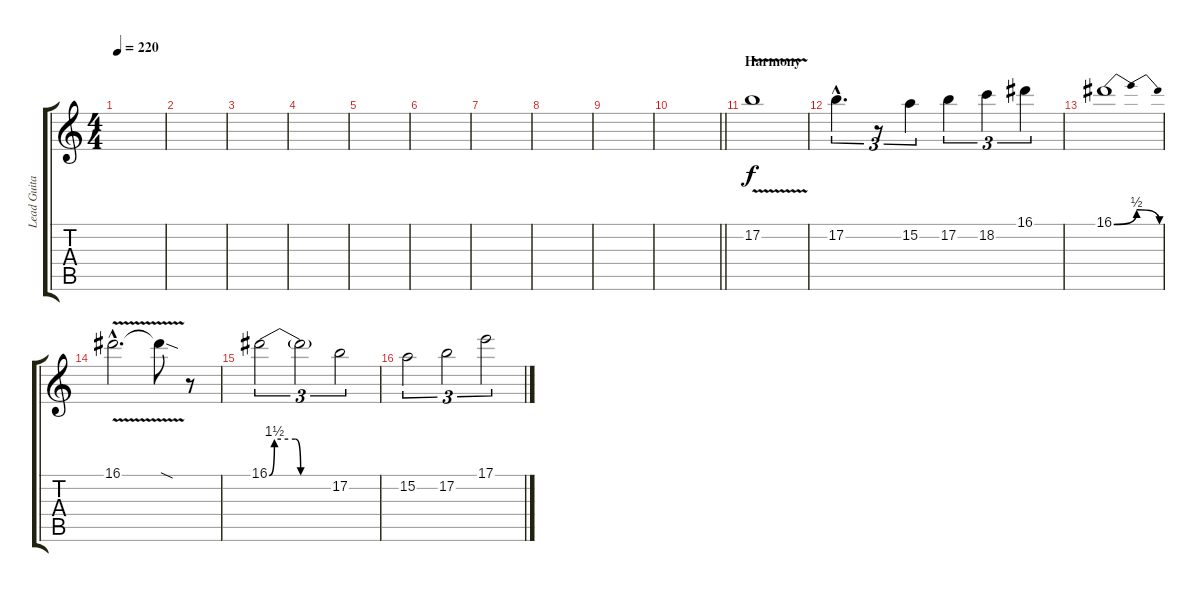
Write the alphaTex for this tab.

\track ("Lead Guitar I" "Lead Guita") {instrument distortionguitar}
\staff {score tabs}
\tuning (B3 Gb3 D3 A2 E2 B1) {hide}
\ts (4 4)
\tempo 220
\clef g2
\ks c
|
|
|
|
|
|
|
|
|
\barLineRight lightlight
|
\section ("" "Harmony")
17.2{v}.1 |
17.2{hac}.4{d tu (3 2)} r.8{tu (3 2)} 15.2.4{tu (3 2)} 17.2.4{tu (3 2)} 18.2.4{tu (3 2)} 16.1.4{tu (3 2)} |
16.1{be (bendrelease 0 0 5 2 45 2 60 0)}.1 |
16.1{v hac}.2{d} 16.1{sod t}.8 r.8 |
16.1{be (custom 0 0 5 6 25 6 30 0 60 0)}.2{tu (3 2)} 16.1{t}.2{tu (3 2)} 17.2.2{tu (3 2)} |
15.2.2{tu (3 2)} 17.2.2{tu (3 2)} 17.1.2{tu (3 2)}
